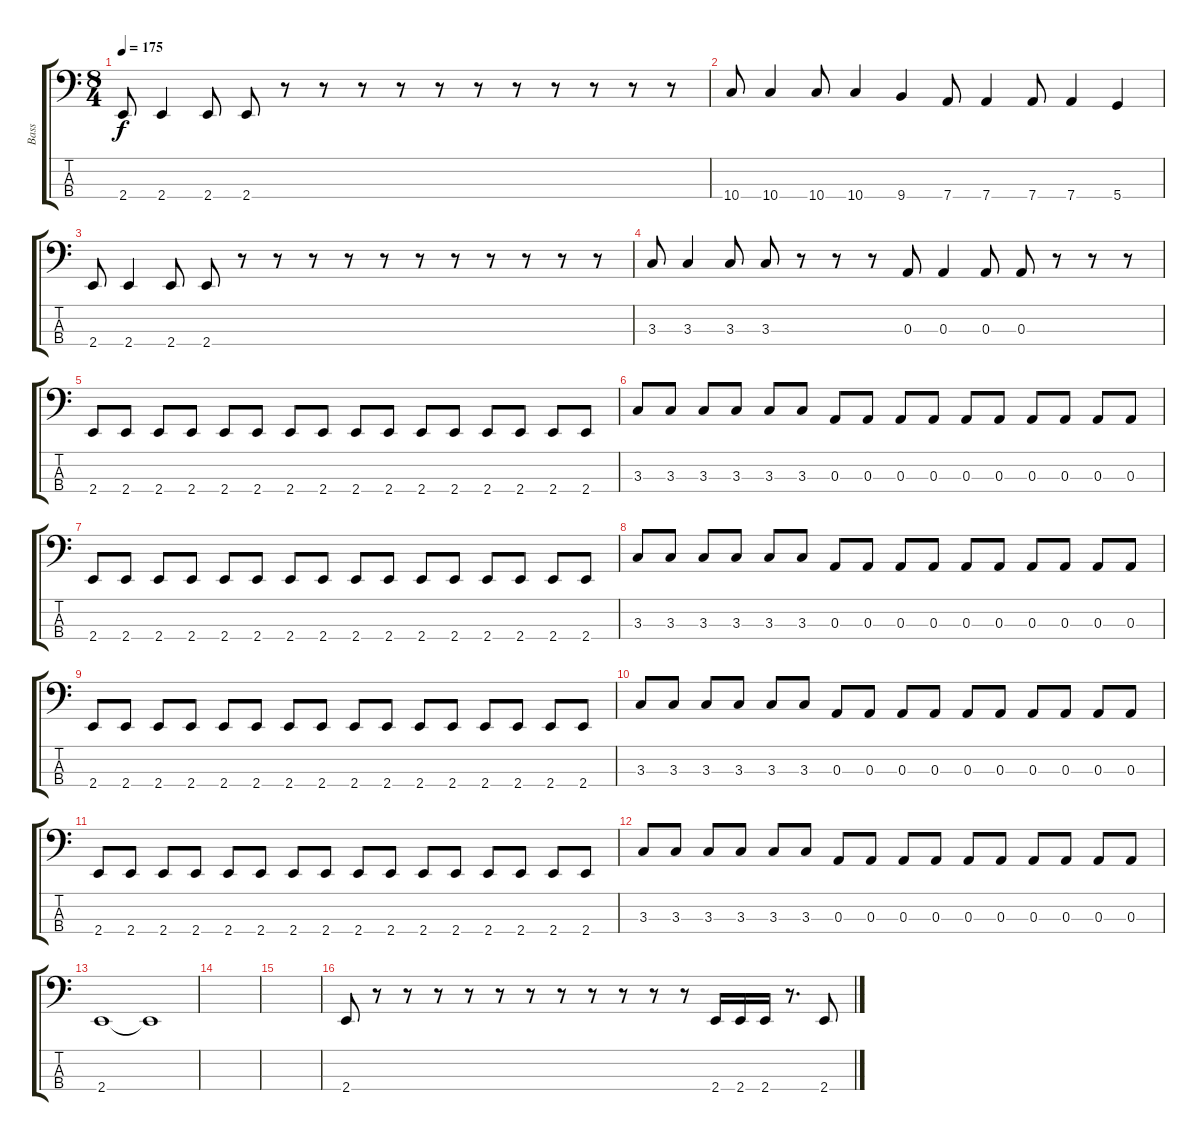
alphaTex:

\track ("Bass" "Bass") {instrument electricbasspick}
\staff {score tabs}
\tuning (G2 D2 A1 D1) {hide}
\ts (8 4)
\tempo 175
\clef f4
\ks c
2.4.8{dy f} 2.4.4 2.4.8 2.4.8 r.8 r.8 r.8 r.8 r.8 r.8 r.8 r.8 r.8 r.8 r.8 |
10.4.8 10.4.4 10.4.8 10.4.4 9.4.4 7.4.8 7.4.4 7.4.8 7.4.4 5.4.4 |
2.4.8 2.4.4 2.4.8 2.4.8 r.8 r.8 r.8 r.8 r.8 r.8 r.8 r.8 r.8 r.8 r.8 |
3.3.8 3.3.4 3.3.8 3.3.8 r.8 r.8 r.8 0.3.8 0.3.4 0.3.8 0.3.8 r.8 r.8 r.8 |
2.4.8 2.4.8 2.4.8 2.4.8 2.4.8 2.4.8 2.4.8 2.4.8 2.4.8 2.4.8 2.4.8 2.4.8 2.4.8 2.4.8 2.4.8 2.4.8 |
3.3.8 3.3.8 3.3.8 3.3.8 3.3.8 3.3.8 0.3.8 0.3.8 0.3.8 0.3.8 0.3.8 0.3.8 0.3.8 0.3.8 0.3.8 0.3.8 |
2.4.8 2.4.8 2.4.8 2.4.8 2.4.8 2.4.8 2.4.8 2.4.8 2.4.8 2.4.8 2.4.8 2.4.8 2.4.8 2.4.8 2.4.8 2.4.8 |
3.3.8 3.3.8 3.3.8 3.3.8 3.3.8 3.3.8 0.3.8 0.3.8 0.3.8 0.3.8 0.3.8 0.3.8 0.3.8 0.3.8 0.3.8 0.3.8 |
2.4.8 2.4.8 2.4.8 2.4.8 2.4.8 2.4.8 2.4.8 2.4.8 2.4.8 2.4.8 2.4.8 2.4.8 2.4.8 2.4.8 2.4.8 2.4.8 |
3.3.8 3.3.8 3.3.8 3.3.8 3.3.8 3.3.8 0.3.8 0.3.8 0.3.8 0.3.8 0.3.8 0.3.8 0.3.8 0.3.8 0.3.8 0.3.8 |
2.4.8 2.4.8 2.4.8 2.4.8 2.4.8 2.4.8 2.4.8 2.4.8 2.4.8 2.4.8 2.4.8 2.4.8 2.4.8 2.4.8 2.4.8 2.4.8 |
3.3.8 3.3.8 3.3.8 3.3.8 3.3.8 3.3.8 0.3.8 0.3.8 0.3.8 0.3.8 0.3.8 0.3.8 0.3.8 0.3.8 0.3.8 0.3.8 |
2.4.1 2.4{t}.1 |
|
|
2.4.8 r.8 r.8 r.8 r.8 r.8 r.8 r.8 r.8 r.8 r.8 r.8 2.4.16 2.4.16 2.4.16 r.8{d} 2.4.8
